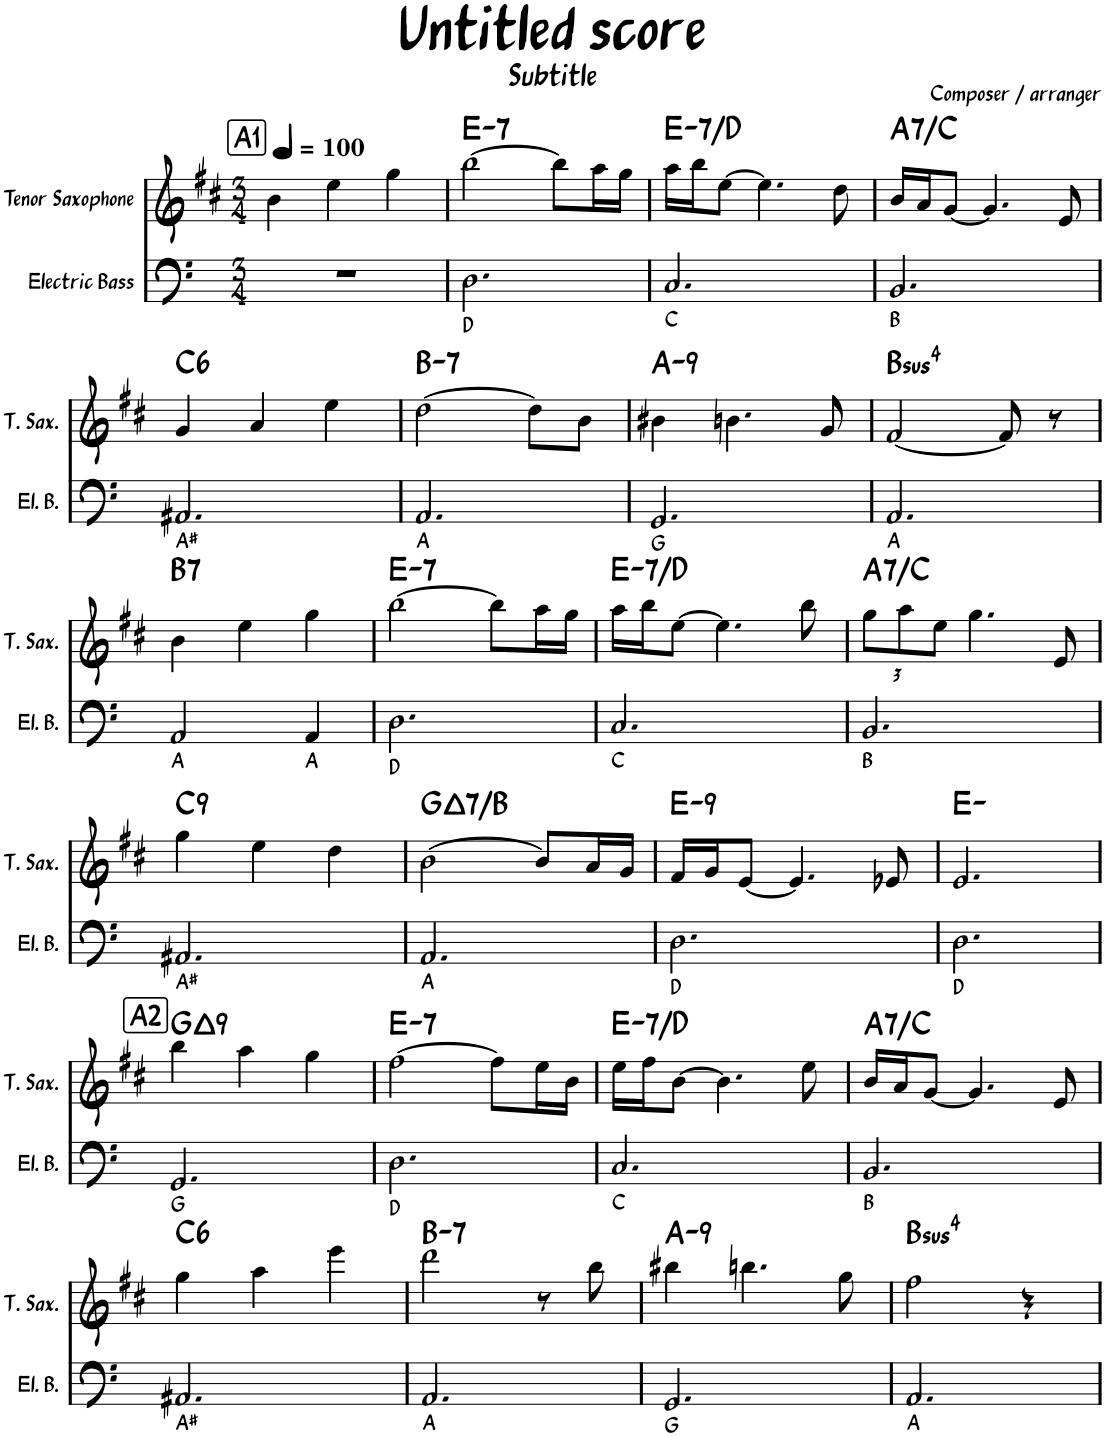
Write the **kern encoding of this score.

**kern	**kern	**harte
*part2	*part1	*part1
*staff2	*staff1	*
*I"Electric Bass	*I"Tenor Saxophone	*
*I'El. B.	*I'T. Sax.	*
*clefF4	*clefG2	*
*Trd7c12	*Trd8c14	*
*k[]	*k[f#c#]	*
*M3/4	*M3/4	*
*MM100	*MM100	*
!!LO:REH:place=s1:a:B:rj:fs=14:t=A1
=1	=1	=1
2.r	4b\	.
.	4ee\	.
.	4gg\	.
=2	=2	=2
!LO:TX:b:t=D	!	!LO:H:kt=7
2.D\	[2bb\	E:min7
.	8bb\L]	.
.	16aa\L	.
.	16gg\JJ	.
=3	=3	=3
!LO:TX:b:t=C	!	!LO:H:kt=7
2.C/	16aa\LL	E:min7/b7
.	16bb\J	.
.	[8ee\J	.
.	4.ee\]	.
.	8dd\	.
=4	=4	=4
!LO:TX:b:t=B	!	!LO:H:kt=7
2.BB/	16b/LL	A:7/b3
.	16a/J	.
.	[8g/J	.
.	4.g/]	.
.	8e/	.
!!LO:LB:g=z
=5	=5	=5
!LO:TX:b:t=A♯	!	!LO:H:kt=6
2.AA#X/	4g/	C:maj6
.	4a/	.
.	4ee\	.
=6	=6	=6
!LO:TX:b:t=A	!	!LO:H:kt=7
2.AA/	[2dd\	B:min7
.	8dd\L]	.
.	8b\J	.
=7	=7	=7
!LO:TX:b:t=G	!	!LO:H:kt=9
2.GG/	4b#X\	A:min9
.	4.bn\	.
.	8g/	.
=8	=8	=8
!LO:TX:b:t=A	!	!LO:H:kt=4
2.AA/	[2f#/	B:sus4
.	8f#/]	.
.	8r	.
!!LO:LB:g=z
=9	=9	=9
!LO:TX:b:t=A	!	!LO:H:kt=7
2AA/	4b\	B:7
.	4ee\	.
!LO:TX:b:t=A	!	!
4AA/	4gg\	.
=10	=10	=10
!LO:TX:b:t=D	!	!LO:H:kt=7
2.D\	[2bb\	E:min7
.	8bb\L]	.
.	16aa\L	.
.	16gg\JJ	.
=11	=11	=11
!LO:TX:b:t=C	!	!LO:H:kt=7
2.C/	16aa\LL	E:min7/b7
.	16bb\J	.
.	[8ee\J	.
.	4.ee\]	.
.	8bb\	.
=12	=12	=12
*	*Xbrackettup	*
!LO:TX:b:t=B	!	!LO:H:kt=7
2.BB/	12gg\L	A:7/b3
.	12aa\	.
.	12ee\J	.
.	4.gg\	.
.	8e/	.
!!LO:LB:g=z
=13	=13	=13
!LO:TX:b:t=A♯	!	!LO:H:kt=9
2.AA#X/	4gg\	C:9
.	4ee\	.
.	4dd\	.
=14	=14	=14
!LO:TX:b:t=A	!	!LO:H:kt=7
2.AA/	[2b\	G:maj7/3
.	8b/L]	.
.	16a/L	.
.	16g/JJ	.
=15	=15	=15
!LO:TX:b:t=D	!	!LO:H:kt=9
2.D\	16f#/LL	E:min9
.	16g/J	.
.	[8e/J	.
.	4.e/]	.
.	8e-X/	.
=16	=16	=16
!LO:TX:b:t=D	!	!
2.D\	2.e/	E:min
!!LO:LB:g=z
!!LO:REH:place=s1:a:B:rj:fs=14:t=A2
=17	=17	=17
!LO:TX:b:t=G	!	!LO:H:kt=9
2.GG/	4bb\	G:maj9
.	4aa\	.
.	4gg\	.
=18	=18	=18
!LO:TX:b:t=D	!	!LO:H:kt=7
2.D\	[2ff#\	E:min7
.	8ff#\L]	.
.	16ee\L	.
.	16b\JJ	.
=19	=19	=19
!LO:TX:b:t=C	!	!LO:H:kt=7
2.C/	16ee\LL	E:min7/b7
.	16ff#\J	.
.	[8b\J	.
.	4.b\]	.
.	8ee\	.
=20	=20	=20
!LO:TX:b:t=B	!	!LO:H:kt=7
2.BB/	16b/LL	A:7/b3
.	16a/J	.
.	[8g/J	.
.	4.g/]	.
.	8e/	.
!!LO:LB:g=z
=21	=21	=21
!LO:TX:b:t=A♯	!	!LO:H:kt=6
2.AA#X/	4gg\	C:maj6
.	4aa\	.
.	4eee\	.
=22	=22	=22
!LO:TX:b:t=A	!	!LO:H:kt=7
2.AA/	2ddd\	B:min7
.	8r	.
.	8bb\	.
=23	=23	=23
!LO:TX:b:t=G	!	!LO:H:kt=9
2.GG/	4bb#X\	A:min9
.	4.bbn\	.
.	8gg\	.
=24	=24	=24
!LO:TX:b:t=A	!	!LO:H:kt=4
2.AA/	2ff#\	B:sus4
.	4r	.
=	=	=
*-	*-	*-
